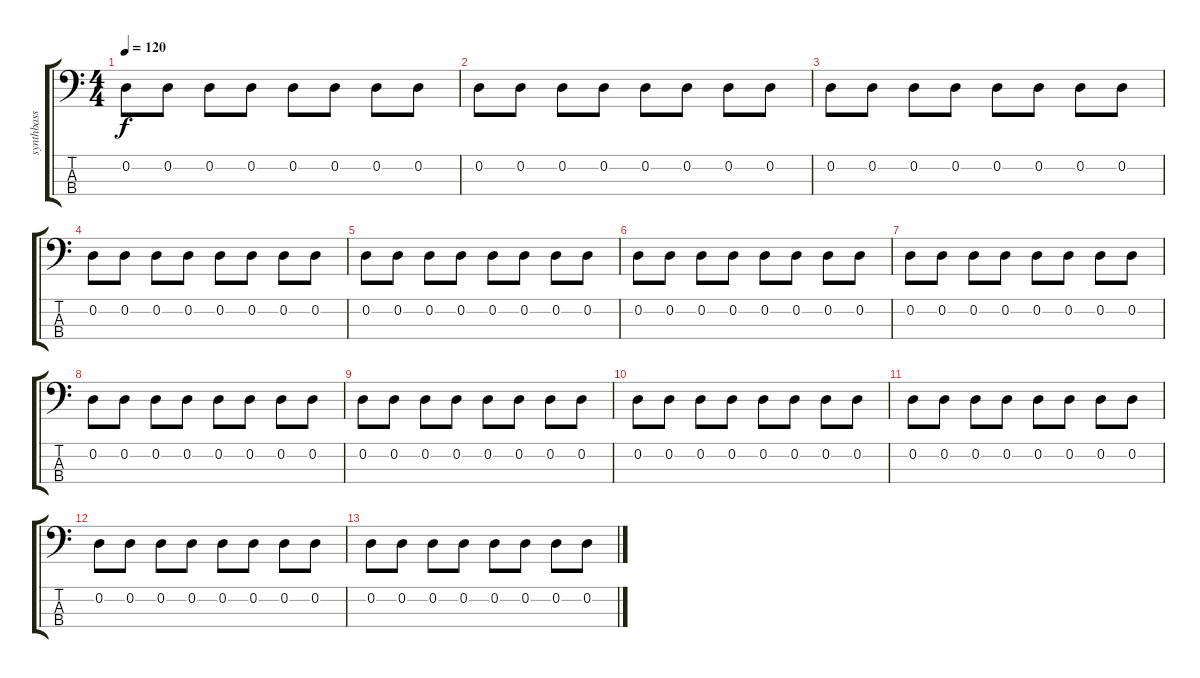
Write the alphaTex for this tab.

\track ("synthbass 3         " "synthbass ") {instrument slapbass2}
\staff {score tabs}
\tuning (G2 D2 A1 E1) {hide}
\ts (4 4)
\tempo 120
\clef f4
\ks c
0.2.8{dy f} 0.2.8 0.2.8 0.2.8 0.2.8 0.2.8 0.2.8 0.2.8 |
0.2.8 0.2.8 0.2.8 0.2.8 0.2.8 0.2.8 0.2.8 0.2.8 |
0.2.8 0.2.8 0.2.8 0.2.8 0.2.8 0.2.8 0.2.8 0.2.8 |
0.2.8{volume 12} 0.2.8{volume 12} 0.2.8{volume 12} 0.2.8{volume 12} 0.2.8{volume 12} 0.2.8{volume 12} 0.2.8{volume 11} 0.2.8{volume 11} |
0.2.8{volume 11} 0.2.8{volume 11} 0.2.8{volume 11} 0.2.8{volume 11} 0.2.8{volume 10} 0.2.8{volume 10} 0.2.8{volume 10} 0.2.8{volume 10} |
0.2.8{volume 10} 0.2.8{volume 10} 0.2.8{volume 10} 0.2.8{volume 9} 0.2.8{volume 9} 0.2.8{volume 9} 0.2.8{volume 9} 0.2.8{volume 9} |
0.2.8{volume 9} 0.2.8{volume 8} 0.2.8{volume 8} 0.2.8{volume 8} 0.2.8{volume 8} 0.2.8{volume 8} 0.2.8{volume 8} 0.2.8{volume 8} |
0.2.8{volume 7} 0.2.8{volume 7} 0.2.8{volume 7} 0.2.8{volume 7} 0.2.8{volume 7} 0.2.8{volume 7} 0.2.8{volume 6} 0.2.8{volume 6} |
0.2.8{volume 6} 0.2.8{volume 6} 0.2.8{volume 6} 0.2.8{volume 6} 0.2.8{volume 6} 0.2.8{volume 5} 0.2.8{volume 5} 0.2.8{volume 5} |
0.2.8{volume 5} 0.2.8{volume 5} 0.2.8{volume 5} 0.2.8{volume 4} 0.2.8{volume 4} 0.2.8{volume 4} 0.2.8{volume 4} 0.2.8{volume 4} |
0.2.8{volume 4} 0.2.8{volume 4} 0.2.8{volume 3} 0.2.8{volume 3} 0.2.8{volume 3} 0.2.8{volume 3} 0.2.8{volume 3} 0.2.8{volume 3} |
0.2.8{volume 2} 0.2.8{volume 2} 0.2.8{volume 2} 0.2.8{volume 2} 0.2.8{volume 2} 0.2.8{volume 2} 0.2.8{volume 2} 0.2.8{volume 1} |
0.2.8{volume 1} 0.2.8{volume 1} 0.2.8{volume 1} 0.2.8{volume 1} 0.2.8{volume 0} 0.2.8{volume 0} 0.2.8{volume 0} 0.2.8{volume 0}
